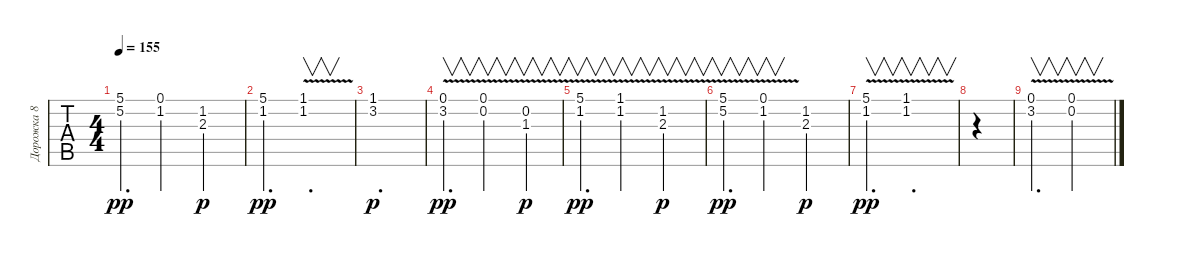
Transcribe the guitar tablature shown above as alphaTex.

\track ("Дорожка 8" "Дорожка 8") {instrument acousticguitarsteel}
\staff {tabs}
\tuning (E4 B3 G3 D3 A2 E2) {hide}
\ts (4 4)
\tempo 155
\clef g2
\ks c
(5.1 5.2).4{d dy pp} (0.1 1.2).2 (1.2 2.3).2{dy p} |
(5.1 1.2).4{d dy pp} (1.1{v} 1.2{v}).1{v d} |
(1.1 3.2).1{d dy p} |
(0.1{v} 3.2).4{v d dy pp} (0.1{v} 0.2).2{v} (0.2 1.3{v}).4{v dy p} |
(5.1{v} 1.2).4{v d dy pp} (1.1{v} 1.2).2{v} (1.2 2.3{v}).2{v dy p} |
(5.1 5.2{v}).4{v d dy pp} (0.1 1.2{v}).2{v} (1.2 2.3).2{dy p} |
(5.1{v} 1.2).4{v d dy pp} (1.1{v} 1.2).1{v d} |
|
(0.1{v} 3.2).4{v d} (0.1{v} 0.2).2{v}
